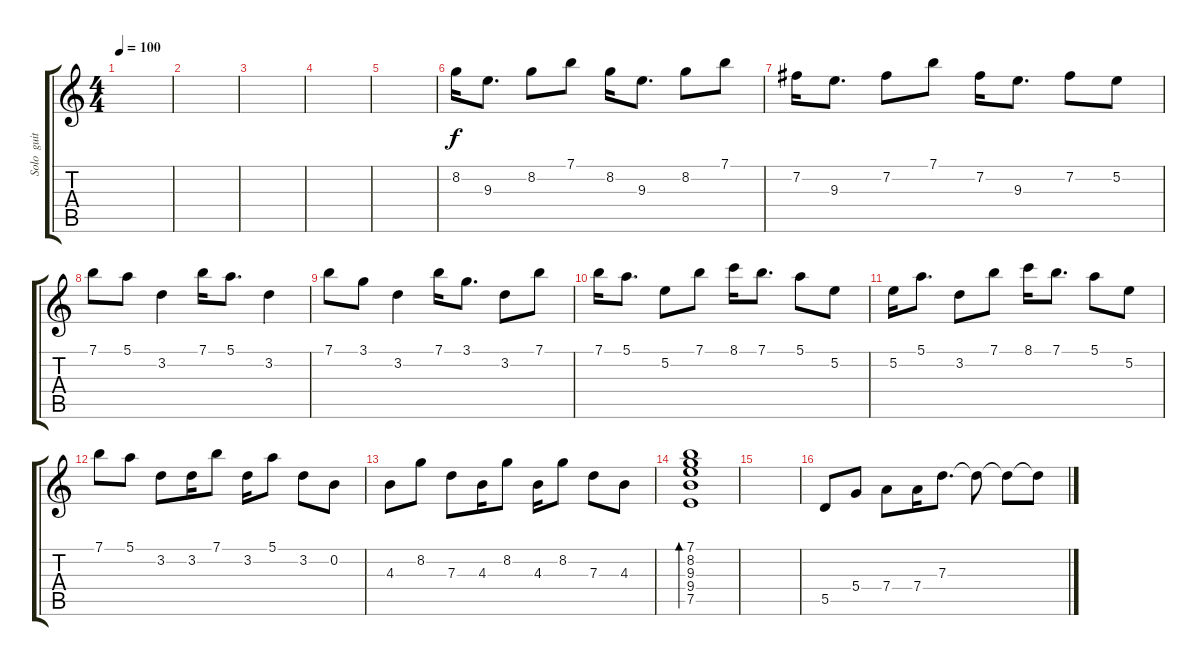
\track ("Solo  guitar" "Solo  guit") {instrument overdrivenguitar}
\staff {score tabs}
\tuning (E4 B3 G3 D3 A2 E2) {hide}
\ts (4 4)
\tempo 100
\clef g2
\ks c
|
|
|
|
|
8.2.16{volume 16 instrument electricguitarjazz} 9.3.8{d} 8.2.8 7.1.8 8.2.16 9.3.8{d} 8.2.8 7.1.8 |
7.2.16{volume 16 instrument electricguitarjazz} 9.3.8{d} 7.2.8 7.1.8 7.2.16 9.3.8{d} 7.2.8 5.2.8 |
7.1.8{instrument electricguitarjazz} 5.1.8 3.2.4 7.1.16 5.1.8{d} 3.2.4 |
7.1.8{instrument electricguitarjazz} 3.1.8 3.2.4 7.1.16 3.1.8{d} 3.2.8 7.1.8 |
7.1.16{instrument electricguitarjazz} 5.1.8{d} 5.2.8 7.1.8 8.1.16 7.1.8{d} 5.1.8 5.2.8 |
5.2.16{instrument electricguitarjazz} 5.1.8{d} 3.2.8 7.1.8 8.1.16 7.1.8{d} 5.1.8 5.2.8 |
7.1.8{instrument electricguitarjazz} 5.1.8 3.2.8 3.2.16 7.1.8 3.2.16 5.1.8 3.2.8 0.2.8 |
4.3.8{instrument electricguitarjazz} 8.2.8 7.3.8 4.3.16 8.2.8 4.3.16 8.2.8 7.3.8 4.3.8 |
(7.1 8.2 9.3 9.4 7.5).1{bd 480 instrument electricguitarjazz} |
|
5.5.8 5.4.8 7.4.8 7.4.16 7.3.8{d} 7.3{t}.8 7.3{t}.8 7.3{t}.8
